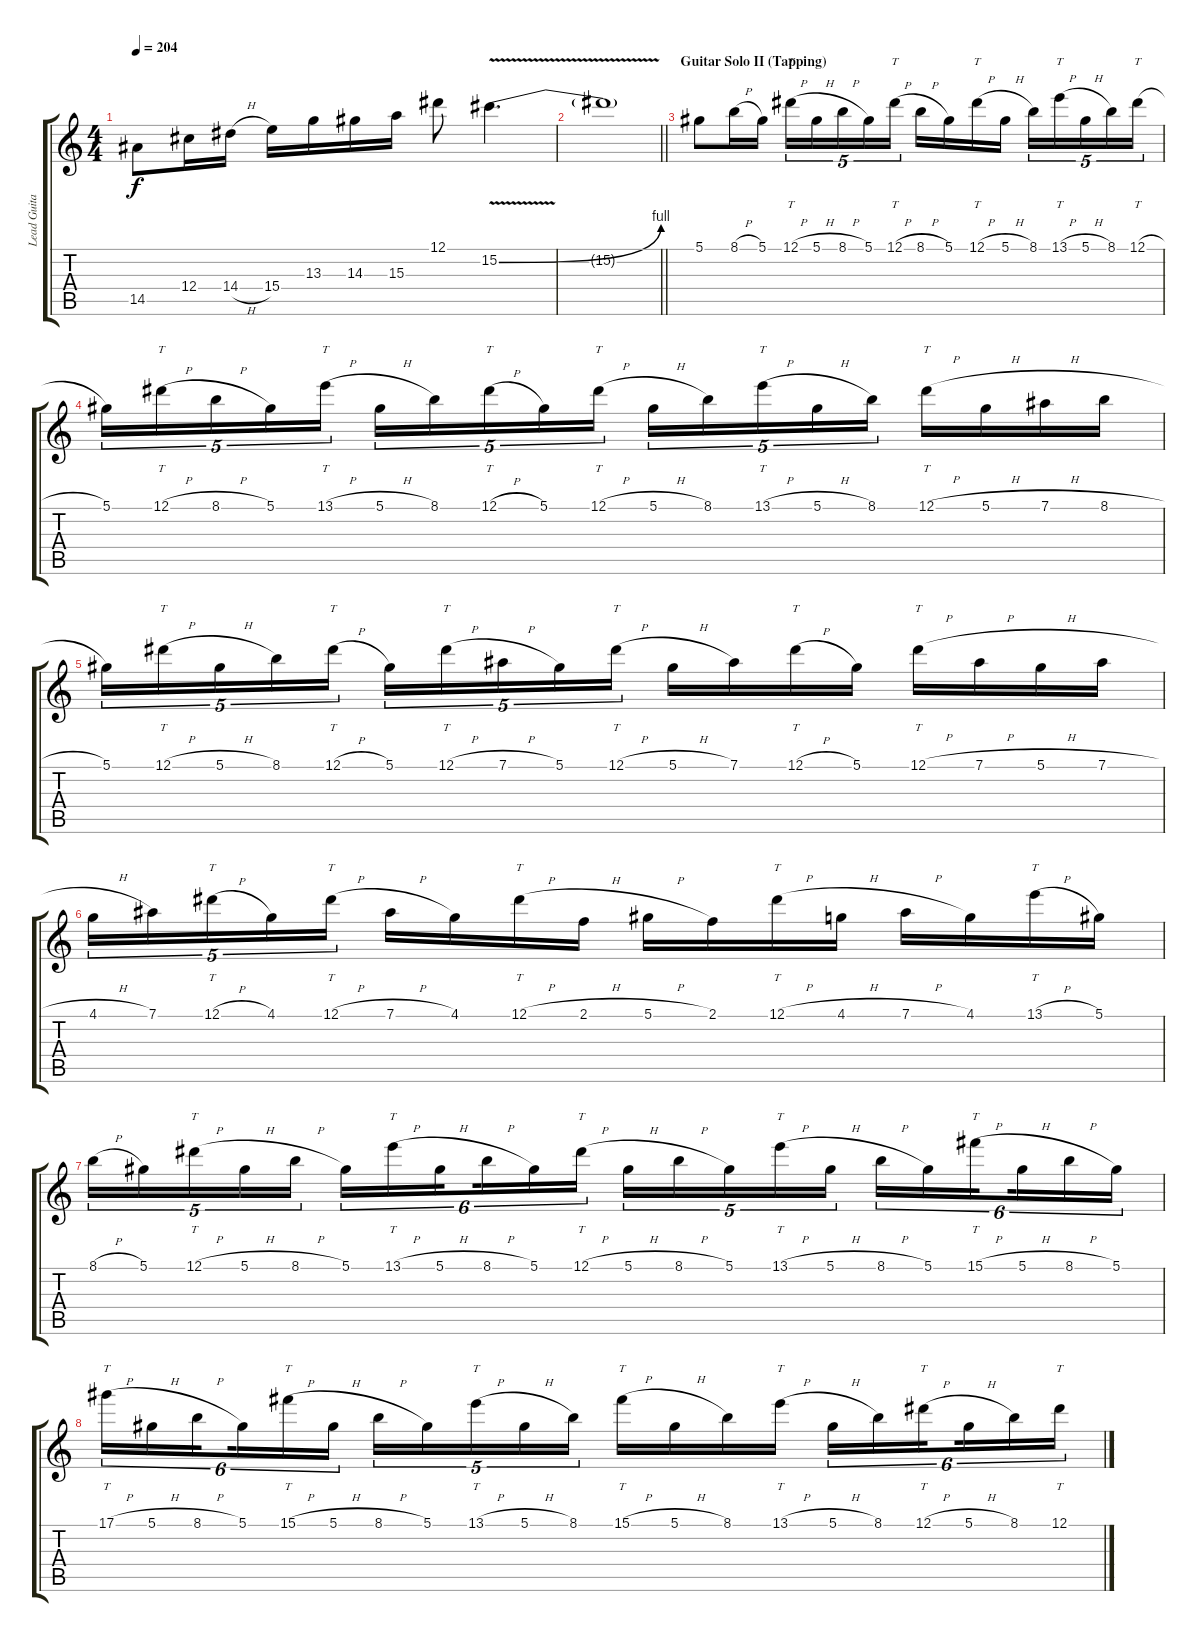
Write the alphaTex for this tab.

\track ("Lead Guitar (Malmsteen)" "Lead Guita") {instrument distortionguitar}
\staff {score tabs}
\tuning (Eb4 Bb3 Gb3 Db3 Ab2 Eb2) {hide}
\ts (4 4)
\tempo 204
\clef g2
\ks c
14.5.8{dy f} 12.4.16 14.4{h}.16 15.4.16 13.3.16 14.3.16 15.3.16 12.1.8 15.2{be (bend 0 0 60 4) v}.4{d} |
\barLineRight lightlight
15.2{t}.1 |
\section ("" "Guitar Solo II (Tapping)")
5.1.8 8.1{h}.16 5.1.16 12.1{h}.16{tt tu (5 4)} 5.1{h}.16{tu (5 4)} 8.1{h}.16{tu (5 4)} 5.1.16{tu (5 4)} 12.1{h}.16{tt tu (5 4)} 8.1{h}.16 5.1.16 12.1{h}.16{tt} 5.1{h}.16 8.1.16{tu (5 4)} 13.1{h}.16{tt tu (5 4)} 5.1{h}.16{tu (5 4)} 8.1.16{tu (5 4)} 12.1{h}.16{tt tu (5 4)} |
5.1.16{tu (5 4)} 12.1{h}.16{tt tu (5 4)} 8.1{h}.16{tu (5 4)} 5.1.16{tu (5 4)} 13.1{h}.16{tt tu (5 4)} 5.1{h}.16{tu (5 4)} 8.1.16{tu (5 4)} 12.1{h}.16{tt tu (5 4)} 5.1.16{tu (5 4)} 12.1{h}.16{tt tu (5 4)} 5.1{h}.16{tu (5 4)} 8.1.16{tu (5 4)} 13.1{h}.16{tt tu (5 4)} 5.1{h}.16{tu (5 4)} 8.1.16{tu (5 4)} 12.1{h}.16{tt} 5.1{h}.16 7.1{h}.16 8.1{h}.16 |
5.1.16{tu (5 4)} 12.1{h}.16{tt tu (5 4)} 5.1{h}.16{tu (5 4)} 8.1.16{tu (5 4)} 12.1{h}.16{tt tu (5 4)} 5.1.16{tu (5 4)} 12.1{h}.16{tt tu (5 4)} 7.1{h}.16{tu (5 4)} 5.1.16{tu (5 4)} 12.1{h}.16{tt tu (5 4)} 5.1{h}.16 7.1.16 12.1{h}.16{tt} 5.1.16 12.1{h}.16{tt} 7.1{h}.16 5.1{h}.16 7.1{h}.16 |
4.1{h}.16{tu (5 4)} 7.1.16{tu (5 4)} 12.1{h}.16{tt tu (5 4)} 4.1.16{tu (5 4)} 12.1{h}.16{tt tu (5 4)} 7.1{h}.16 4.1.16 12.1{h}.16{tt} 2.1{h}.16 5.1{h}.16 2.1.16 12.1{h}.16{tt} 4.1{h}.16 7.1{h}.16 4.1.16 13.1{h}.16{tt} 5.1.16 |
8.1{h}.16{tu (5 4)} 5.1.16{tu (5 4)} 12.1{h}.16{tt tu (5 4)} 5.1{h}.16{tu (5 4)} 8.1{h}.16{tu (5 4)} 5.1.16{tu (6 4)} 13.1{h}.16{tt tu (6 4)} 5.1{h}.16{tu (6 4) beam splitsecondary} 8.1{h}.16{tu (6 4)} 5.1.16{tu (6 4)} 12.1{h}.16{tt tu (6 4)} 5.1{h}.16{tu (5 4)} 8.1{h}.16{tu (5 4)} 5.1.16{tu (5 4)} 13.1{h}.16{tt tu (5 4)} 5.1{h}.16{tu (5 4)} 8.1{h}.16{tu (6 4)} 5.1.16{tu (6 4)} 15.1{h}.16{tt tu (6 4) beam splitsecondary} 5.1{h}.16{tu (6 4)} 8.1{h}.16{tu (6 4)} 5.1.16{tu (6 4)} |
17.1{h}.16{tt tu (6 4)} 5.1{h}.16{tu (6 4)} 8.1{h}.16{tu (6 4) beam splitsecondary} 5.1.16{tu (6 4)} 15.1{h}.16{tt tu (6 4)} 5.1{h}.16{tu (6 4)} 8.1{h}.16{tu (5 4)} 5.1.16{tu (5 4)} 13.1{h}.16{tt tu (5 4)} 5.1{h}.16{tu (5 4)} 8.1.16{tu (5 4)} 15.1{h}.16{tt} 5.1{h}.16 8.1.16 13.1{h}.16{tt} 5.1{h}.16{tu (6 4)} 8.1.16{tu (6 4)} 12.1{h}.16{tt tu (6 4) beam splitsecondary} 5.1{h}.16{tu (6 4)} 8.1.16{tu (6 4)} 12.1{h}.16{tt tu (6 4)}
